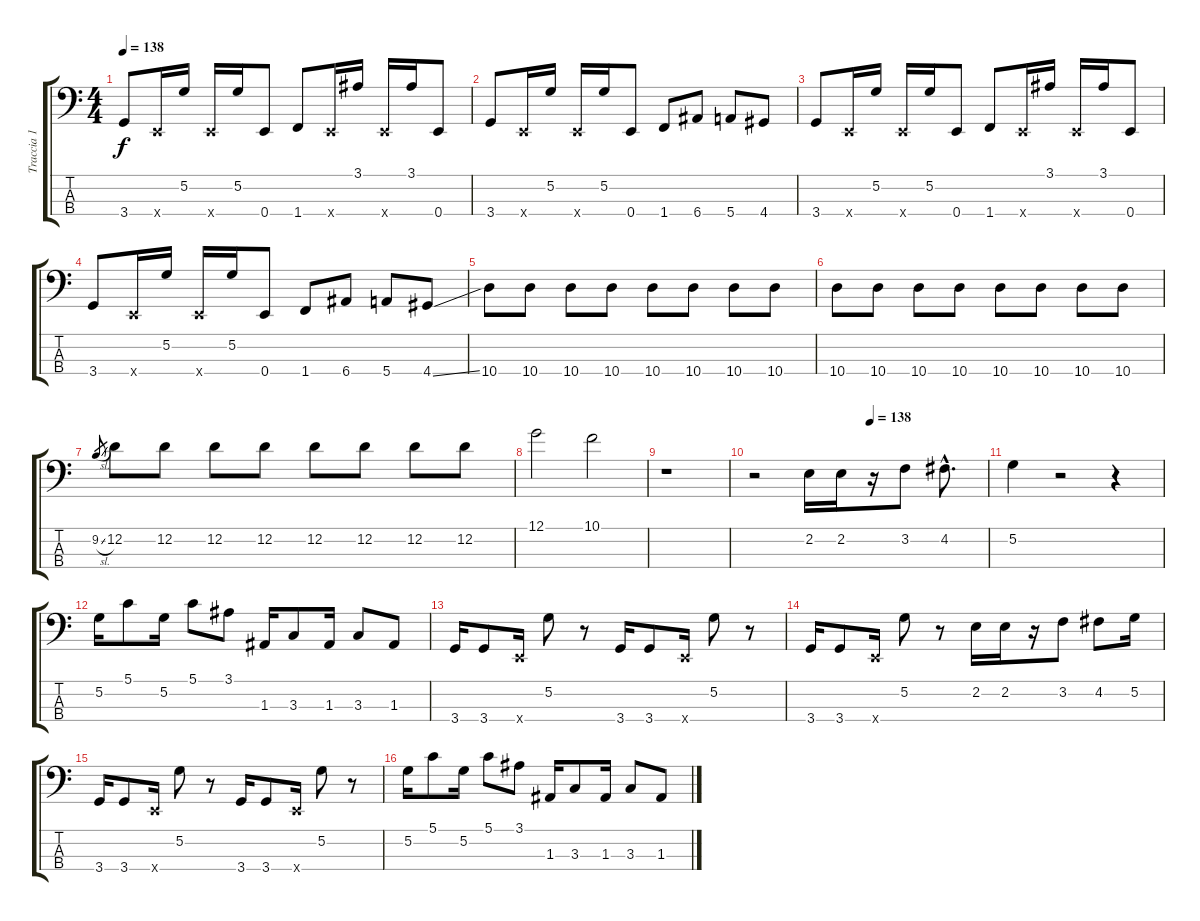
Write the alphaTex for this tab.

\track ("Traccia 1" "Traccia 1") {instrument electricbassfinger}
\staff {score tabs}
\tuning (G2 D2 A1 E1) {hide}
\ts (4 4)
\tempo 138
\clef f4
\ks c
3.4.8{dy f} 0.4{x}.16 5.2.16 0.4{x}.16 5.2.16 0.4.8 1.4.8 0.4{x}.16 3.1.16 0.4{x}.16 3.1.16 0.4.8 |
3.4.8 0.4{x}.16 5.2.16 0.4{x}.16 5.2.16 0.4.8 1.4.8 6.4.8 5.4.8 4.4.8 |
3.4.8 0.4{x}.16 5.2.16 0.4{x}.16 5.2.16 0.4.8 1.4.8 0.4{x}.16 3.1.16 0.4{x}.16 3.1.16 0.4.8 |
3.4.8 0.4{x}.16 5.2.16 0.4{x}.16 5.2.16 0.4.8 1.4.8 6.4.8 5.4.8 4.4{ss}.8 |
10.4.8 10.4.8 10.4.8 10.4.8 10.4.8 10.4.8 10.4.8 10.4.8 |
10.4.8 10.4.8 10.4.8 10.4.8 10.4.8 10.4.8 10.4.8 10.4.8 |
9.2{sl}.8{gr} 12.2.8 12.2.8 12.2.8 12.2.8 12.2.8 12.2.8 12.2.8 12.2.8 |
12.1.2 10.1.2 |
r.1 |
\tempo (138 0.5)
r.2 2.2.16{instrument electricbassfinger} 2.2.16 r.16 3.2.8 4.2{hac}.8{d} |
5.2.4 r.2 r.4 |
5.2.16 5.1.8 5.2.16 5.1.8 3.1.8 1.3.16 3.3.8 1.3.16 3.3.8 1.3.8 |
3.4.16 3.4.8 0.4{x}.16 5.2.8 r.8 3.4.16 3.4.8 0.4{x}.16 5.2.8 r.8 |
3.4.16 3.4.8 0.4{x}.16 5.2.8 r.8 2.2.16 2.2.16 r.16 3.2.8 4.2.8 5.2.16 |
3.4.16 3.4.8 0.4{x}.16 5.2.8 r.8 3.4.16 3.4.8 0.4{x}.16 5.2.8 r.8 |
5.2.16 5.1.8 5.2.16 5.1.8 3.1.8 1.3.16 3.3.8 1.3.16 3.3.8 1.3.8
